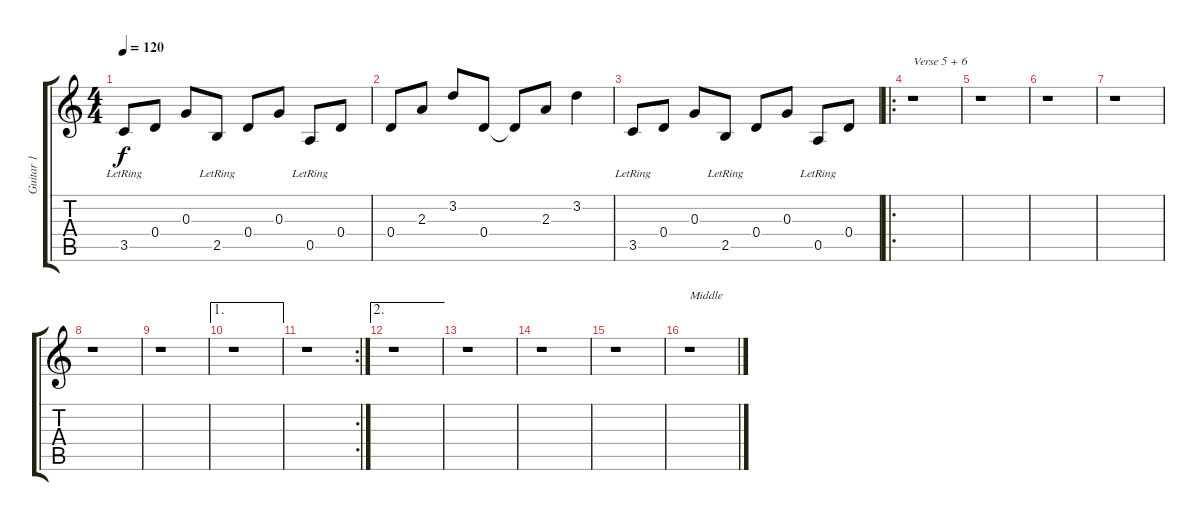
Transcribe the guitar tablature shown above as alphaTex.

\track ("Guitar 1" "Guitar 1") {instrument distortionguitar}
\staff {score tabs}
\tuning (E4 B3 G3 D3 A2 E2) {hide}
\ts (4 4)
\tempo 120
\clef g2
\ks c
3.5{lr}.8{dy f} 0.4.8 0.3.8 2.5{lr}.8 0.4.8 0.3.8 0.5{lr}.8 0.4.8 |
0.4.8 2.3.8 3.2.8 0.4.8 0.4{t}.8 2.3.8 3.2.4 |
3.5{lr}.8 0.4.8 0.3.8 2.5{lr}.8 0.4.8 0.3.8 0.5{lr}.8 0.4.8 |
\ro
r.1{txt "Verse 5 + 6"} |
r.1 |
r.1 |
r.1 |
r.1 |
r.1 |
\ae 1
r.1 |
\rc 2
r.1 |
\ae 2
r.1 |
r.1 |
r.1 |
r.1 |
r.1{txt "Middle"}
